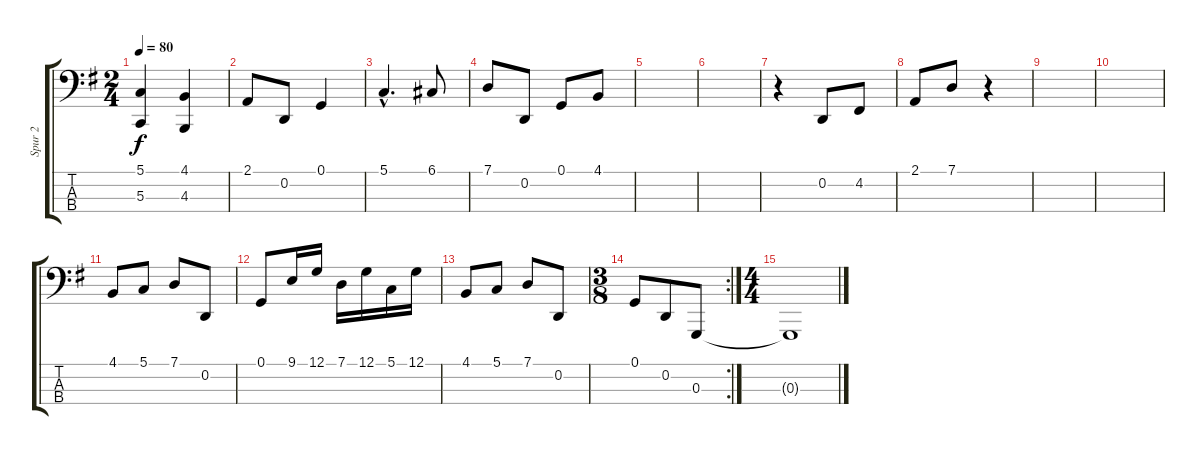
\track ("Spur 2" "Spur 2") {instrument acousticgrandpiano}
\staff {score tabs}
\tuning (G2 D2 G1 E0) {hide}
\ts (2 4)
\tempo 80
\clef f4
\ks g
(5.1 5.3).4{dy f} (4.1 4.3).4 |
2.1.8 0.2.8 0.1.4 |
5.1{hac}.4{d} 6.1.8 |
7.1.8 0.2.8 0.1.8 4.1.8 |
|
|
r.4 0.2.8 4.2.8 |
2.1.8 7.1.8 r.4 |
|
|
4.1.8 5.1.8 7.1.8 0.2.8 |
0.1.8 9.1.16 12.1.16 7.1.16 12.1.16 5.1.16 12.1.16 |
4.1.8 5.1.8 7.1.8 0.2.8 |
\rc 2
\ts (3 8)
0.1.8 0.2.8 0.3.8 |
\ts (4 4)
0.3{t}.1
